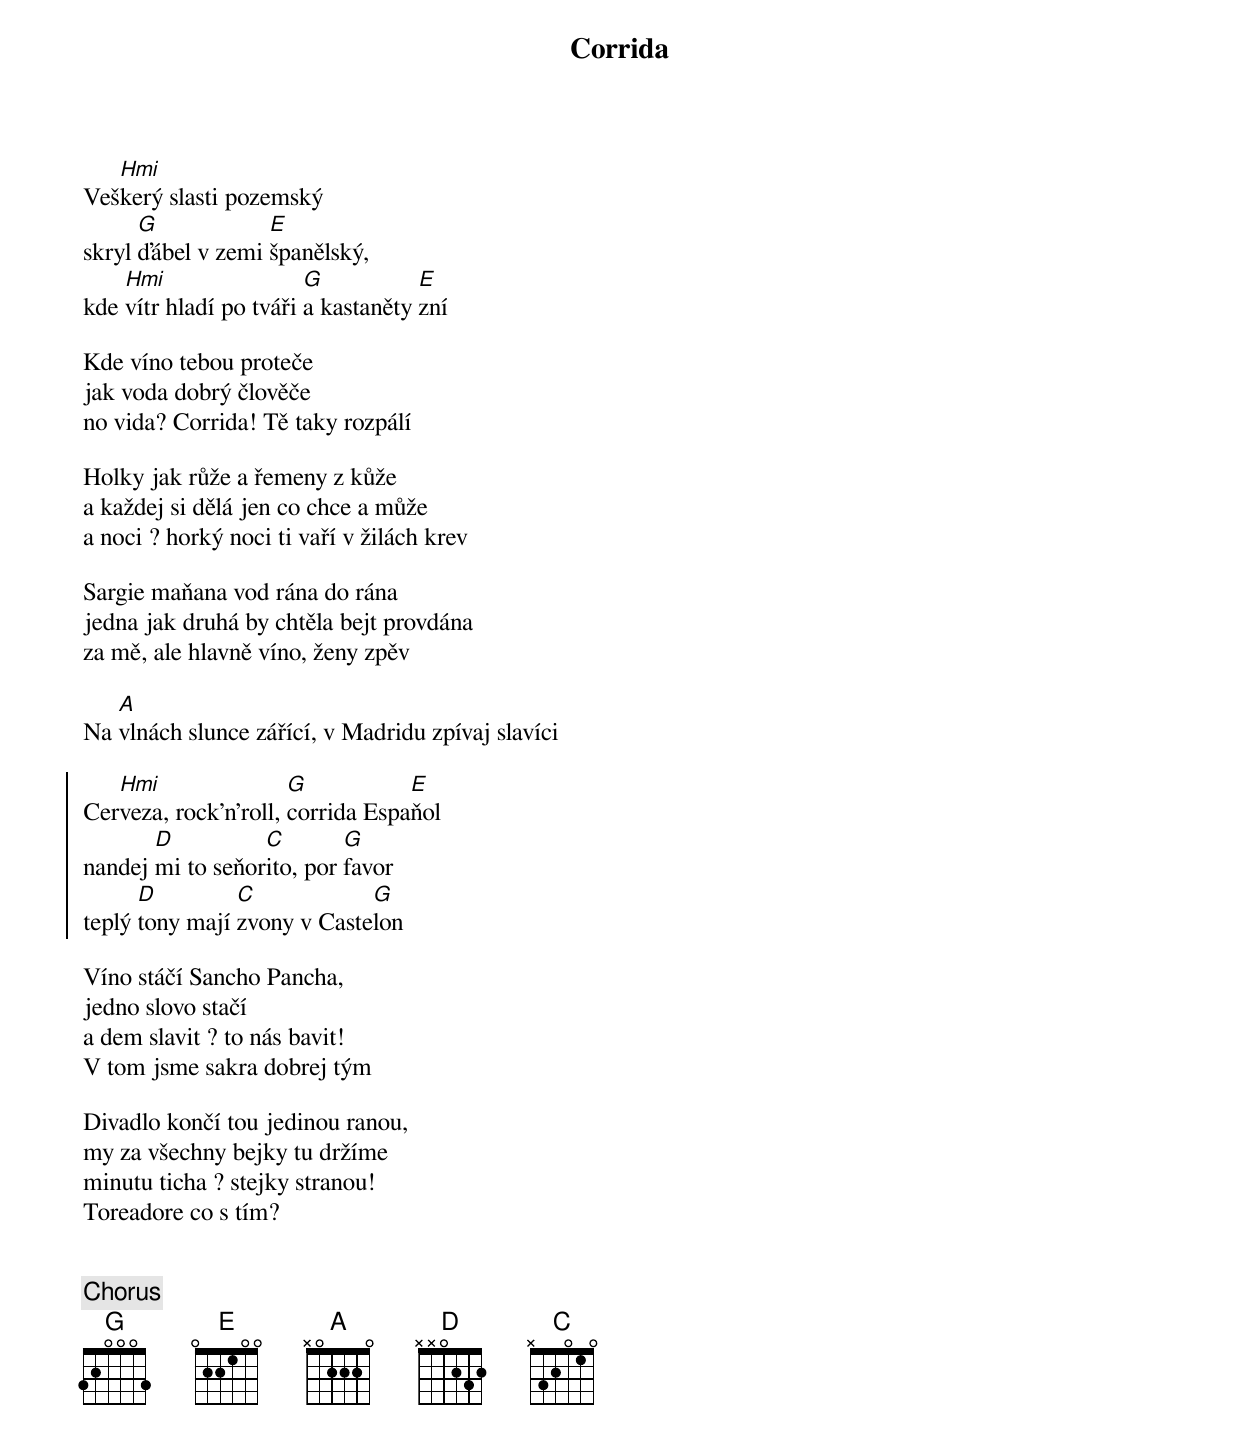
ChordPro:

{title: Corrida}
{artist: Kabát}
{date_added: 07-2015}
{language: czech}
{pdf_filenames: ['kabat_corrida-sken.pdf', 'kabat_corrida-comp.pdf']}
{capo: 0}
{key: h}
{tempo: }
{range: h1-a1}
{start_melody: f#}
{start_of_verse}
Veš[Hmi]kerý slasti pozemský
skryl [G]ďábel v zemi [E]španělský,
kde [Hmi]vítr hladí po tváři [G]a kastaněty [E]zní
{end_of_verse}

{start_of_verse}
Kde víno tebou proteče
jak voda dobrý člověče
no vida? Corrida! Tě taky rozpálí
{end_of_verse}

{start_of_verse}
Holky jak růže a řemeny z kůže
a každej si dělá jen co chce a může
a noci ? horký noci ti vaří v žilách krev
{end_of_verse}

{start_of_verse}
Sargie maňana vod rána do rána
jedna jak druhá by chtěla bejt provdána
za mě, ale hlavně víno, ženy zpěv
{end_of_verse}

{start_of_bridge}
Na [A]vlnách slunce zářící, v Madridu zpívaj slavíci
{end_of_bridge}

{start_of_chorus}
Cer[Hmi]veza, rock'n'roll, [G]corrida Espa[E]ňol
nandej [D]mi to seňor[C]ito, por [G]favor
teplý [D]tony mají [C]zvony v Caste[G]lon
{end_of_chorus}

{start_of_verse}
Víno stáčí Sancho Pancha,
jedno slovo stačí
a dem slavit ? to nás bavit!
V tom jsme sakra dobrej tým
{end_of_verse}

{start_of_verse}
Divadlo končí tou jedinou ranou,
my za všechny bejky tu držíme
minutu ticha ? stejky stranou!
Toreadore co s tím?
{end_of_verse}

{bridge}

{chorus}
